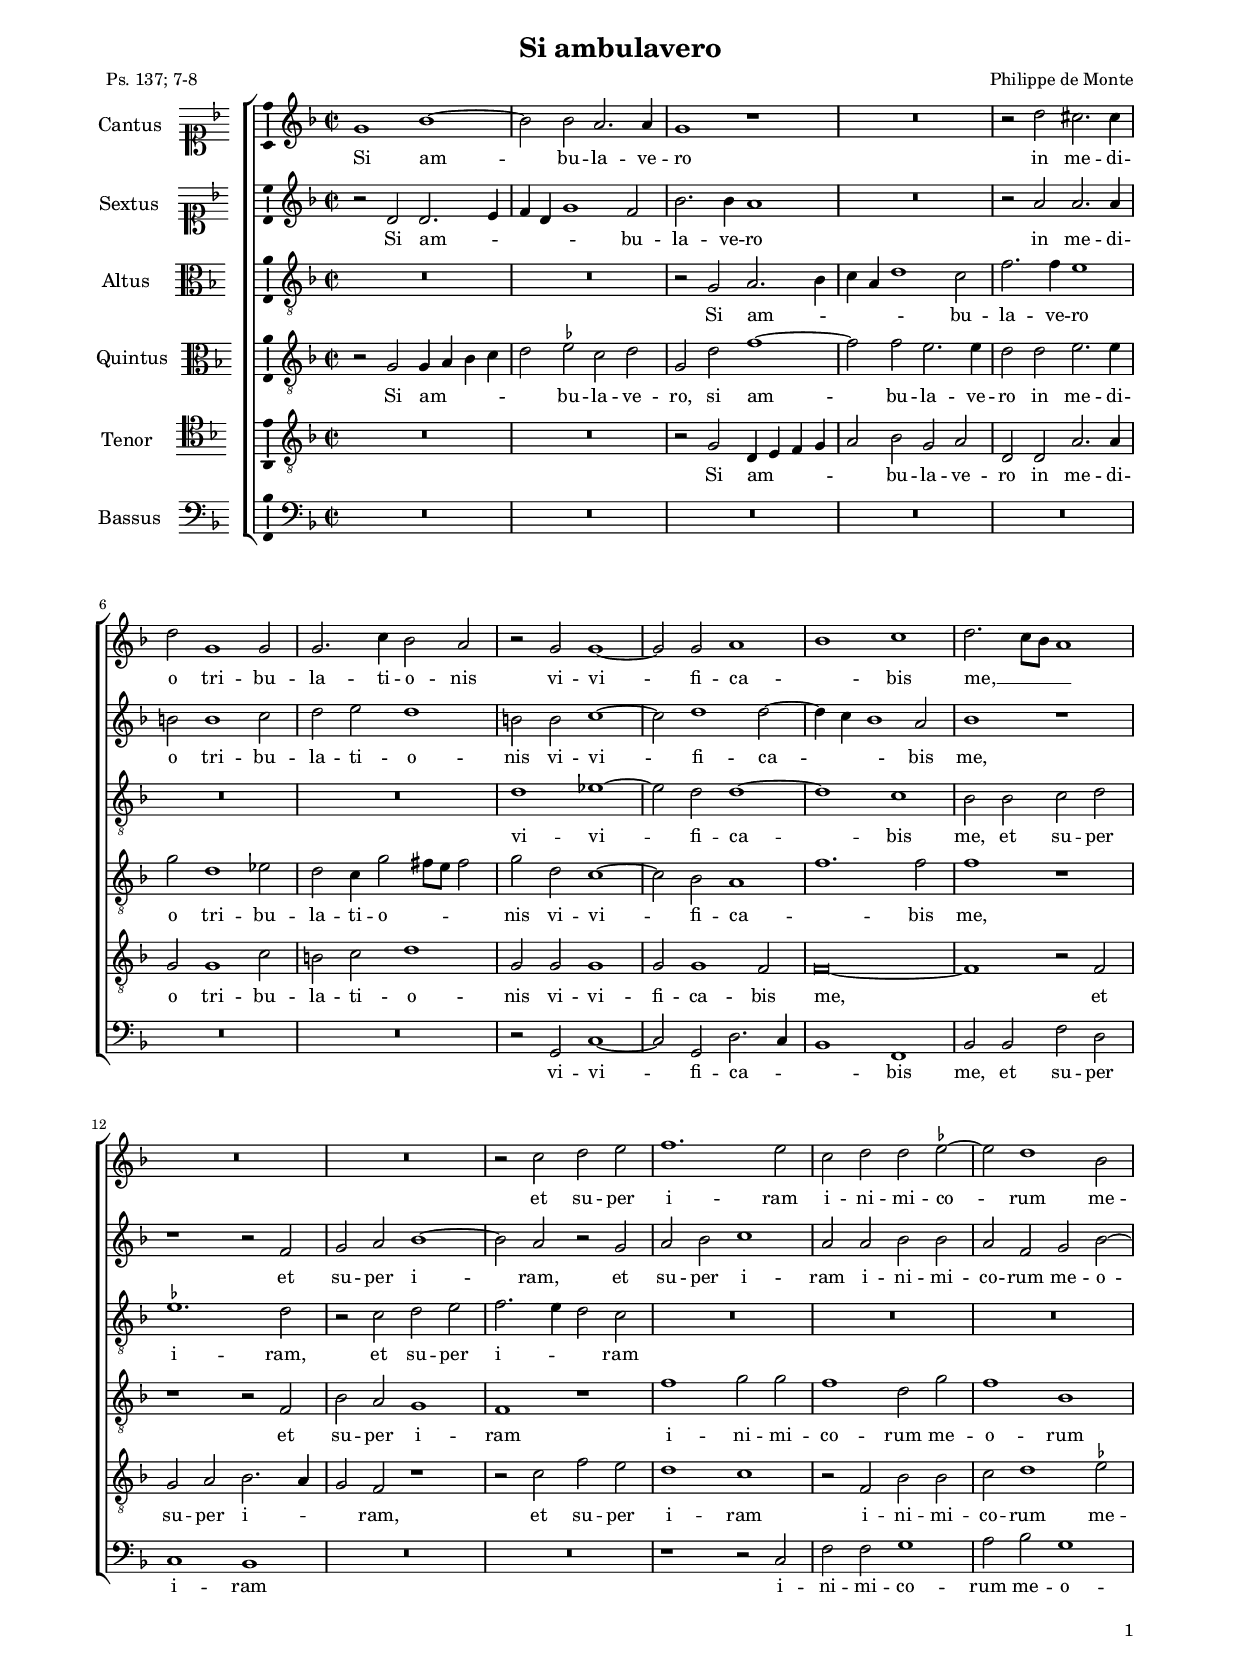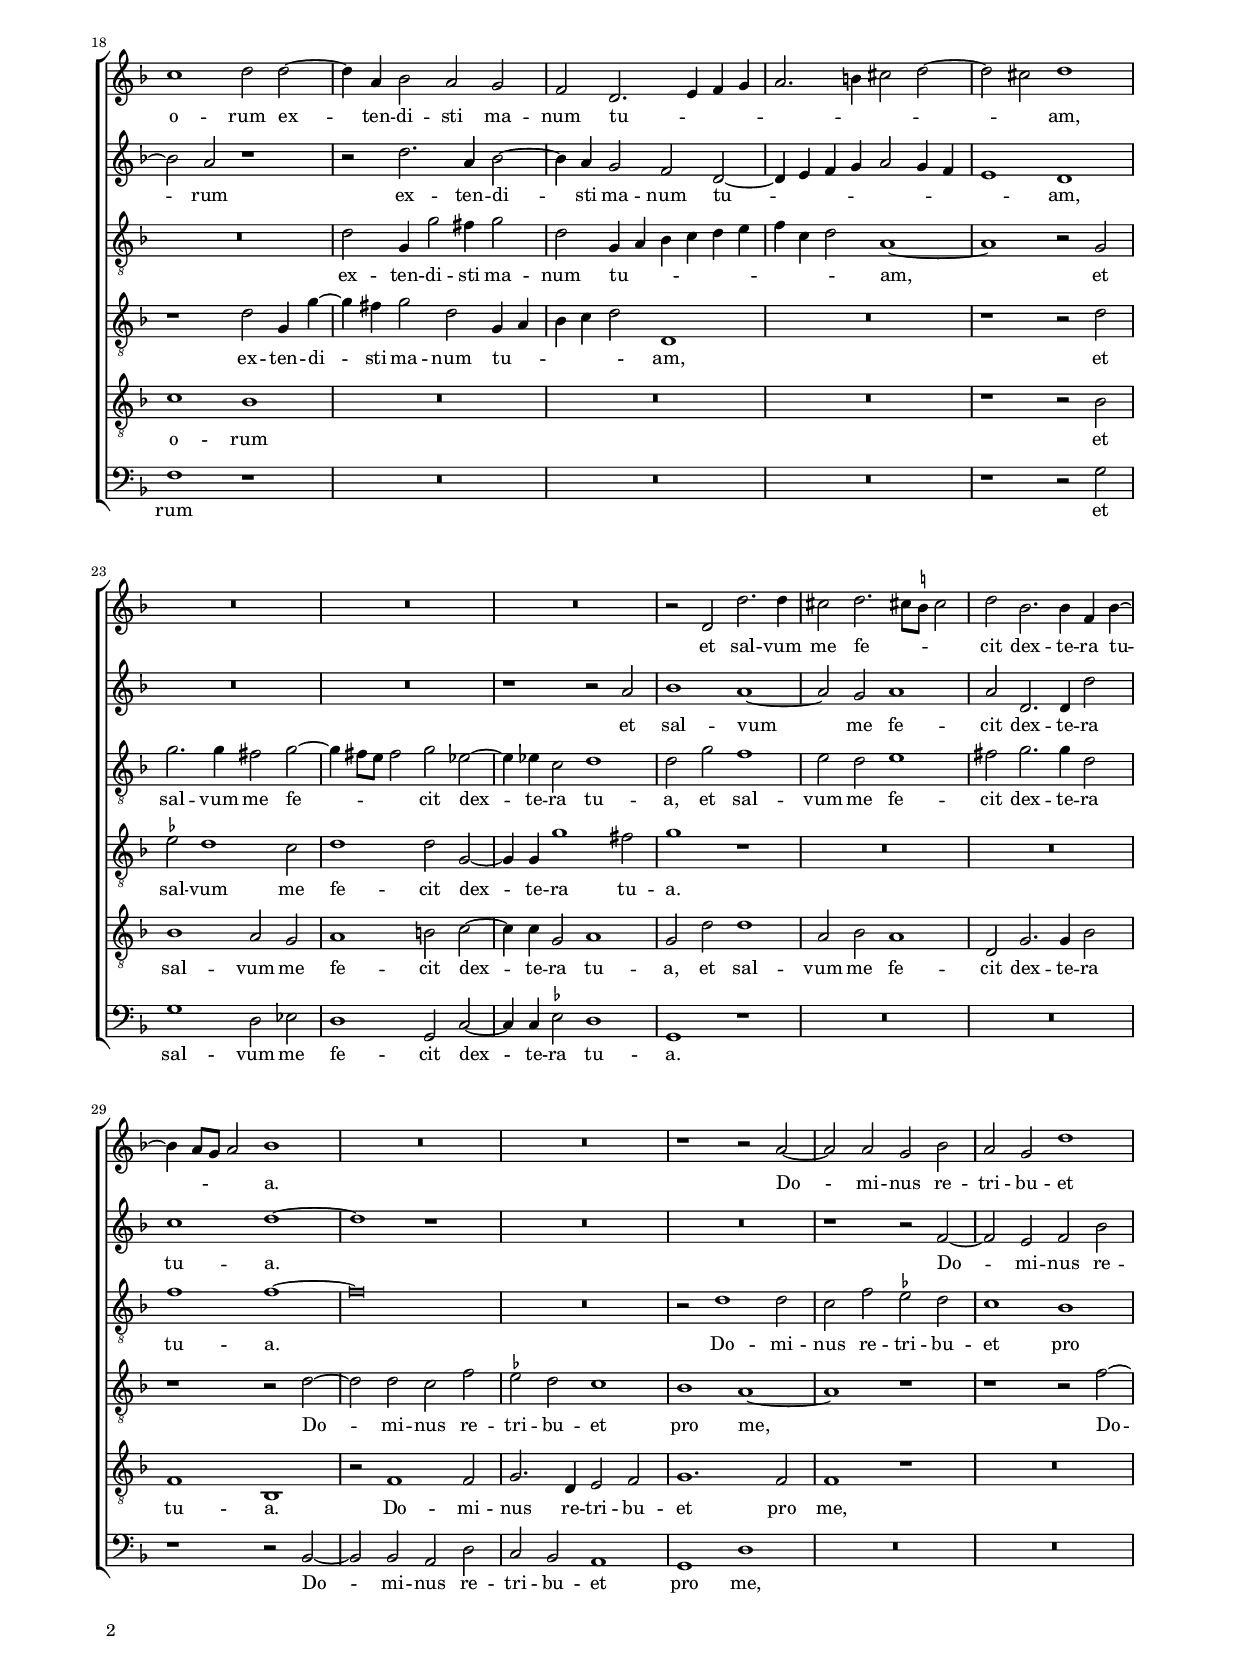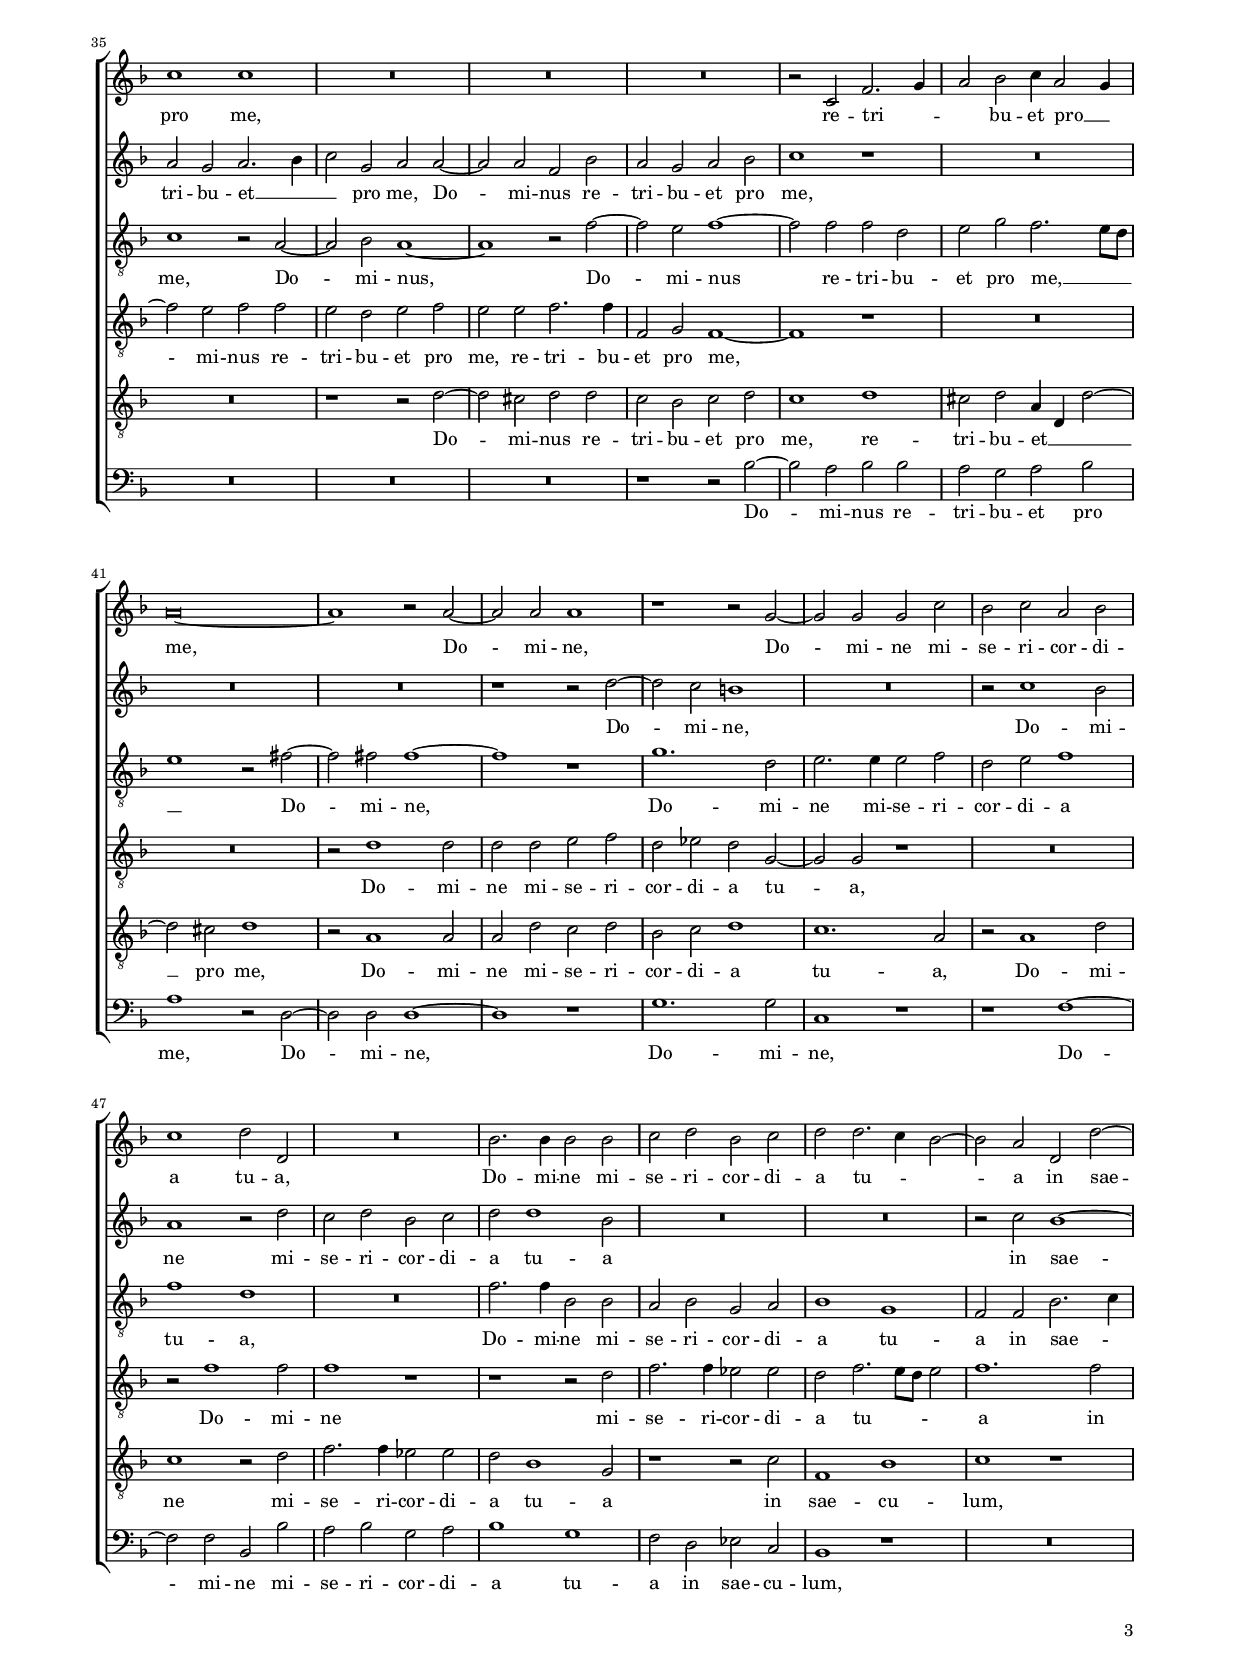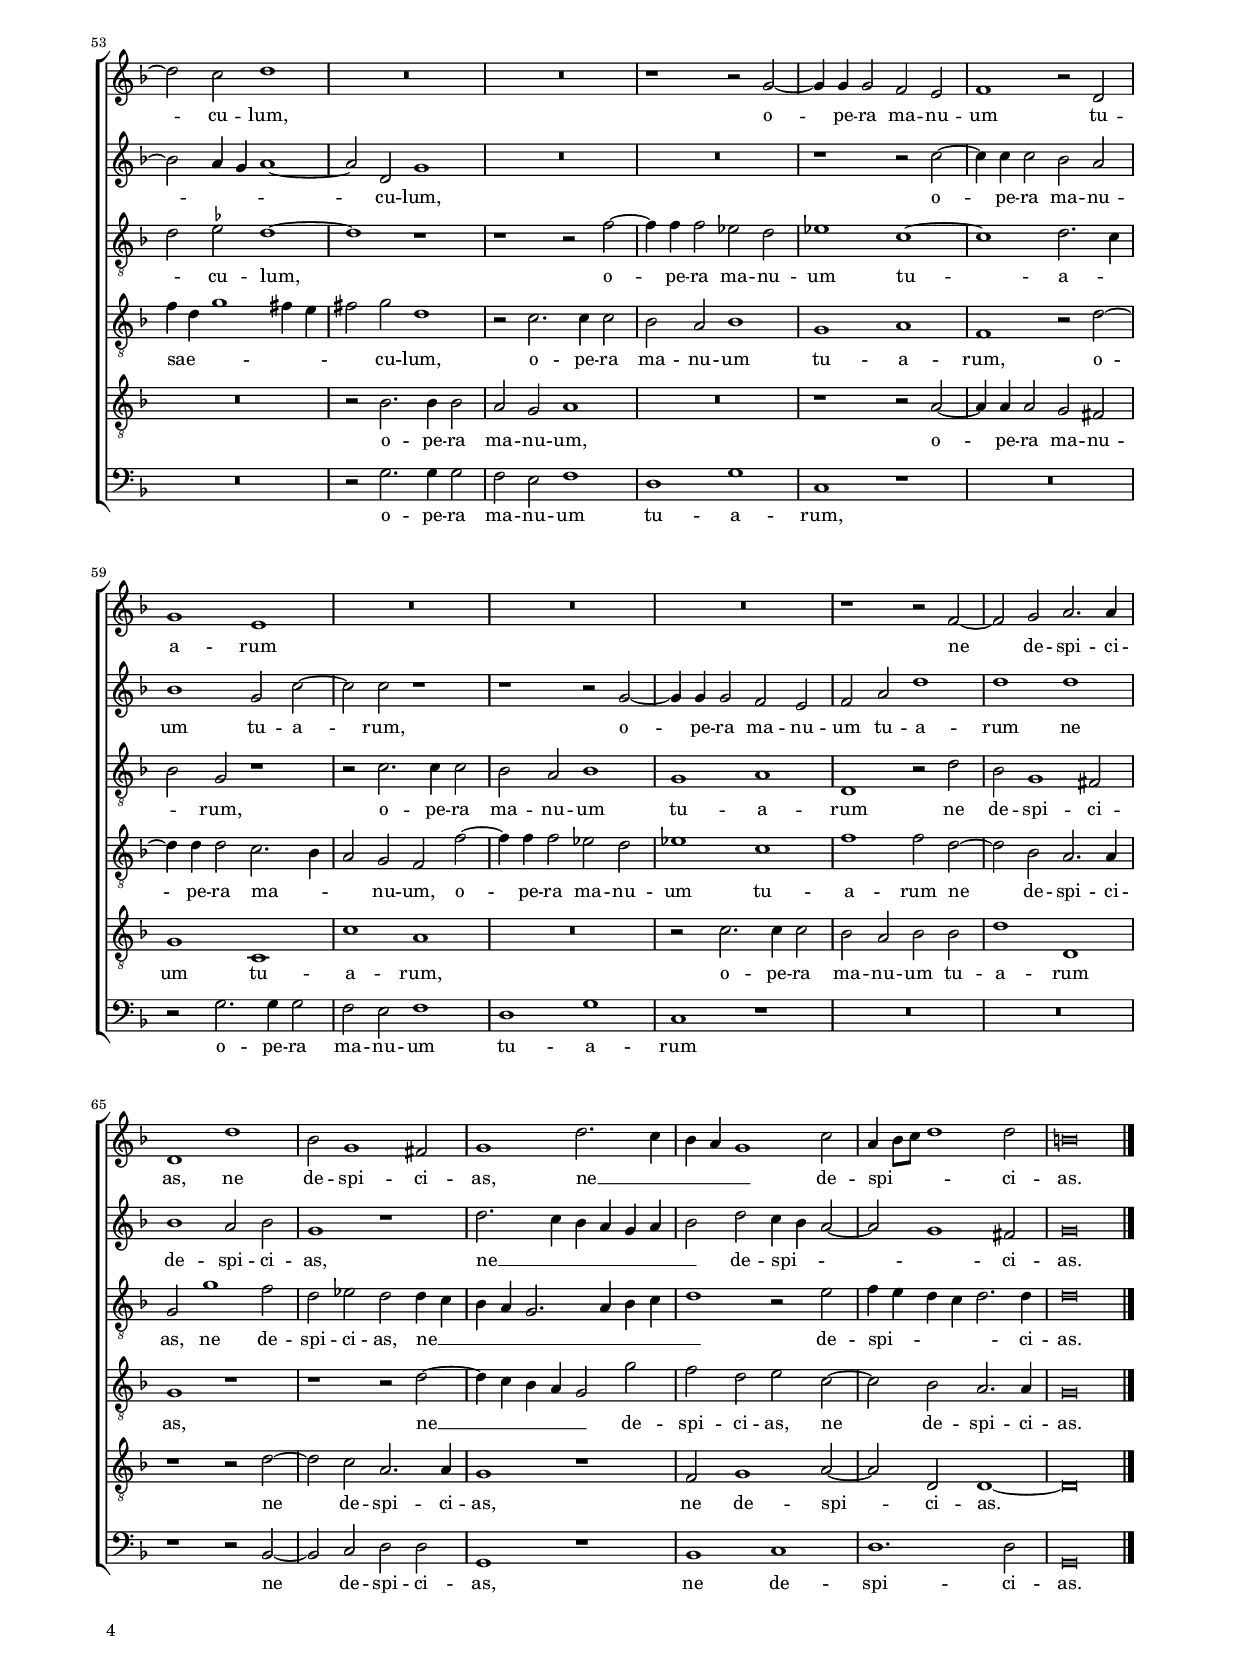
\header
{
  title="Si ambulavero"
  composer="Philippe de Monte"
  poet="Ps. 137; 7-8"
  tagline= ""
}

\version "2.22.2"
\language deutsch
#(set-global-staff-size 15)
% #(set-default-paper-size "letter")
#(ly:set-option 'point-and-click #f)


\paper
	{
	top-margin = 1.5 \cm
	bottom-margin = 1 \cm
	left-margin = 1.8 \cm
	right-margin = 1.8 \cm
	ragged-bottom = ##f
	ragged-last-bottom = ##t
	print-page-number = ##f
	system-system-spacing = #'((basic-distance . 17) (minimum-distance . 14) (padding . 6) (strechability . 250))
    oddFooterMarkup=\markup   \fill-line { "" \fromproperty #'page:page-number-string }
    evenFooterMarkup=\markup  \fill-line { \fromproperty #'page:page-number-string "" }
    last-bottom-spacing = #'((basic-distance . 12) (minimum-distance . 7) (padding . 4))
	systems-per-page = 3
%   page-count = 4
%	min-systems-per-page = 3
	}


ficta = { \once \set suggestAccidentals = ##t }
	
forget = #(define-music-function (music) (ly:music?) #{
	\accidentalStyle forget
	$music
	\accidentalStyle default
	#})



global = {
    % \set Staff.autoBeaming = ##f
	\key f \major
	\time 2/2 \set Score.measureLength = #(ly:make-moment 2/1)
    \set Score.tempoHideNote = ##t
    \tempo 2 = 90
    \skip 1*2*70 \bar "|."
	}
   
incipitcantus = \markup { \score {
	{
	\set Staff.instrumentName = \markup { \fontsize #1 "Cantus" }
	\key f \major
	\clef soprano
	s4 \bar ""
	}
	\layout  {
	raggedright = ##t
	indent = 1.6 \cm
	line-width = 2.2 \cm
	\context { \Staff \remove Time_signature_engraver }
	\override Staff.Clef.Y-extent = #'(0 . 0)
	}} \hspace #1 }


incipitsextus = \markup { \score {
	{
	\set Staff.instrumentName = \markup { \fontsize #1 "Sextus" }
	\key f \major
	\clef soprano
	s4 \bar ""
	}
	\layout  {
	raggedright = ##t
	indent = 1.6 \cm
	line-width = 2.2 \cm
	\context { \Staff \remove Time_signature_engraver }
	\override Staff.Clef.Y-extent = #'(0 . 0)
	}} \hspace #1 }
      
      
incipitaltus = \markup { \score {
	{
	\set Staff.instrumentName = \markup { \fontsize #1 "Altus" }
	\key f \major
	\clef alto
	s4 \bar ""
	}
	\layout  {
	raggedright = ##t
	indent = 1.6 \cm
	line-width = 2.2 \cm
	\context { \Staff \remove Time_signature_engraver }
	\override Staff.Clef.Y-extent = #'(0 . 0)
	}} \hspace #1 }

      
incipitquintus = \markup { \score {
	{
	\set Staff.instrumentName = \markup { \fontsize #1 "Quintus" }
	\key f \major
	\clef alto
	s4 \bar ""
	}
	\layout  {
	raggedright = ##t
	indent = 1.6 \cm
	line-width = 2.2 \cm
	\context { \Staff \remove Time_signature_engraver }
	\override Staff.Clef.Y-extent = #'(0 . 0)
	}} \hspace #1 }
      

incipittenor = \markup { \score {
	{
	\set Staff.instrumentName = \markup { \fontsize #1 "Tenor" }
	\key f \major
	\clef tenor
	s4 \bar ""
	}
	\layout  {
	raggedright = ##t
	indent = 1.6 \cm
	line-width = 2.2 \cm
	\context { \Staff \remove Time_signature_engraver }
	\override Staff.Clef.Y-extent = #'(0 . 0)
	}} \hspace #1 }
      
      
incipitbassus = \markup { \score {
	{
	\set Staff.instrumentName = \markup { \fontsize #1 "Bassus" }
	\key f \major
	\clef bass
	s4 \bar ""
	}
	\layout  {
	raggedright = ##t
	indent = 1.6 \cm
	line-width = 2.2 \cm
	\context { \Staff \remove Time_signature_engraver }
	\override Staff.Clef.Y-extent = #'(0 . 0)
	}} \hspace #1 }


cantus =  \relative c''
	{
	g1 b~
	b2 b a2. a4
	g1 r
	R\breve
%5
	r2 d' cis2. cis4 |
	d2 g,1 g2
	g2. c4 b2 a
	r2 g g1~
	g2 g a1
%10
	b1 c |
	d2. c8 b a1
	R\breve
	R\breve
	r2 c d e
%15
	f1. e2 |
	c2 d d \ficta es~
	\ficta es2 d1 b2
	c1 d2 d~
	d4 a b2 a g
%20
	f2 d2. e4 f g |
	a2. h4 cis2 d~
	d2 cis d1
	R\breve
	R\breve
%25
	R\breve |
	r2 d, d'2. d4
	cis2 d2. cis!8 \ficta h cis2
	d2 b2. b4 f b~
	b4 a8 g a2 b1
%30
	R\breve |
	R\breve
	r1 r2 a~
	a2 a g b
	a2 g d'1
%35
	c1 c |
	R\breve
	R\breve
	R\breve
	r2 c, f2. g4
%40
	a2 b c4 a2 g4 |
	a\breve~
	a1 r2 a~
	a2 a a1
	r1 r2 g~
%45
	g2 g g c |
	b2 c a b
	c1 d2 d,
	R\breve
	b'2. b4 b2 b
%50
	c2 d b c |
	d2 d2. c4 b2~
	b2 a d, d'~
	d2 c d1
	R\breve
%55
	R\breve |
	r1 r2 g,~
	g4 g g2 f e
	f1 r2 d
	g1 e
%60
	R\breve |
	R\breve
	R\breve
	r1 r2 f~
	f2 g a2. a4
%65
	d,1 d' |
	b2 g1 fis2
	g1 d'2. c4
	b4 a g1 c2
	a4 b8 c d1 d2
%70
	h\breve |
	}


sextus = \relative c''
	{
	r2 d, d2. e4
	f4 d g1 f2
	b2. b4 a1
	R\breve
%5
	r2 a a2. a4 |
	h2 h1 c2
	d2 e d1
	h2 h c1~
	c2 d1 d2~
%10
	d4 c b1 a2 |
	b1 r
	r1 r2 f
	g2 a b1~
	b2 a r g
%15
	a2 b c1 |
	a2 a b b
	a2 f g b~
	b2 a r1
	r2 d2. a4 b2~
%20
	b4 a g2 f d~ |
	d4 e f g a2 g4 f
	e1 d
	R\breve
	R\breve
%25
	r1 r2 a' |
	b1 a~
	a2 g a1
	a2 d,2. d4 d'2
	c1 d~
%30
	d1 r |
	R\breve
	R\breve
	r1 r2 f,~
	f2 e f b
%35
	a2 g a2. b4 |
	c2 g a a~
	a2 a f b
	a2 g a b
	c1 r
%40
	R\breve |
	R\breve
	R\breve
	r1 r2 d~
	d2 c h1
%45
	R\breve |
	r2 c1 b2
	a1 r2 d
	c2 d b c
	d2 d1 b2
%50
	R\breve |
	R\breve
	r2 c b1~
	b2 a4 g a1~
	a2 d, g1
%55
	R\breve |
	R\breve
	r1 r2 c~
	c4 c c2 b a
	b1 g2 c~
%60
	c2 c r1 |
	r1 r2 g~
	g4 g g2 f e
	f2 a d1
	d1 d
%65
	b1 a2 b |
	g1 r
	d'2. c4 b4 a g a
	b2 d c4 b a2~
	a2 g1 fis2
%70
	g\breve |
	}


altus =  \relative c'
	{
	R\breve
	R\breve
	r2 g a2. b4
	c4 a d1 c2
%5
	f2. f4 e1 |
	R\breve
	R\breve
	d1 es~
	es2 d d1~
%10
	d1 c |
	b2 b c d
	\ficta es1. d2
	r2 c d e
	f2. e4 d2 c
%15
	R\breve |
	R\breve
	R\breve
	R\breve
	d2 g,4 g'2 fis4 g2
%20
	d2 g,4 a b c d e |
	f4 c d2 a1~
	a1 r2 g
	g'2. g4 fis2 g~
	g4 fis8 e fis2 g es~
%25
	es4 es c2 d1 |
	d2 g f1
	e2 d e1
	fis2 g2. g4 d2
	f1 f~
%30
	f\breve |
	R\breve
	r2 d1 d2
	c2 f \ficta es d
	c1 b
%35
	c1 r2 a~ |
	a2 b a1~
	a1 r2 f'~
	f2 e f1~
	f2 f f d
%40
	e2 g f2. e8 d |
	e1 r2 fis~
	fis2 fis fis1~
	fis1 r
	g1. d2
%45
	e2. e4 e2 f |
	d2 e f1
	f1 d
	R\breve
	f2. f4 b,2 b
%50
	a2 b g a |
	b1 g
	f2 f b2. c4
	d2 \ficta es d1~
	d1 r
%55
	r1 r2 f~ |
	f4 f f2 es d
	es1 c~
	c1 d2. c4
	b2 g r1
%60
	r2 c2. c4 c2 |
	b2 a b1
	g1 a
	d,1 r2 d'
	b2 g1 fis2
%65
	g2 g'1 f2 |
	d2 es d d4 c
	b4 a g2. a4 b c
	d1 r2 e
	f4 e d c d2. d4
%70
	d\breve |
	}


quintus =  \relative c'
	{
	r2 g g4 a b c
	d2 \ficta es c d
	g,2 d' f1~
	f2 f e2. e4
%5
	d2 d e2. e4 |
	g2 d1 es2
	d2 c4 g'2 fis8 e fis2
	g2 d c1~
	c2 b a1
%10
	f'1. f2 |
	f1 r
	r1 r2 f,
	b2 a g1
	f1 r
%15
	f'1 g2 g |
	f1 d2 g
	f1 b,
	r1 d2 g,4 g'~
	g4 fis g2 d g,4 a
%20
	b4 c d2 d,1 |
	R\breve
	r1 r2 d'
	\ficta es2 d1 c2
	d1 d2 g,~
%25
	g4 g g'1 fis2 |
	g1 r
	R\breve
	R\breve
	r1 r2 d~
%30
	d2 d c f |
	\ficta es2 d c1
	b1 a~
	a1 r
	r1 r2 f'~
%35
	f2 e f f |
	e2 d e f
	e2 e f2. f4
	f,2 g f1~
	f1 r
%40
	R\breve |
	R\breve
	r2 d'1 d2
	d2 d e f
	d2 es d g,~
%45
	g2 g r1 |
	R\breve
	r2 f'1 f2
	f1 r
	r1 r2 d
%50
	f2. f4 es2 es |
	d2 f2. e8 d e2
	f1. f2
	f4 d g1 fis4 e
	fis2 g d1
%55
	r2 c2. c4 c2 |
	b2 a b1
	g1 a
	f1 r2 d'~
	d4 d d2 c2. b4
%60
	a2 g f f'~ |
	f4 f f2 es d
	es1 c
	f1 f2 d~
	d2 b a2. a4
%65
	g1 r |
	r1 r2 d'~
	d4 c b a g2 g'
	f2 d e c~
	c2 b a2. a4
%70
	g\breve |
	}


tenor  =  \relative c'
	{
	R\breve
	R\breve
	r2 g d4 e f g
	a2 b g a
%5
	d,2 d a'2. a4 |
	g2 g1 c2
	h2 c d1
	g,2 g g1
	g2 g1 f2
%10
	f\breve~ |
	f1 r2 f
	g2 a b2. a4
	g2 f r1
	r2 c' f e
%15
	d1 c |
	r2 f, b b
	c2 d1 \ficta es2
	c1 b
	R\breve
%20
	R\breve |
	R\breve
	r1 r2 b
	b1 a2 g
	a1 h2 c~
%25
	c4 c g2 a1 |
	g2 d' d1
	a2 b a1
	d,2 g2. g4 b2
	f1 b,
%30
	r2 f'1 f2 |
	g2. d4 e2 f
	g1. f2
	f1 r
	R\breve
%35
	R\breve |
	r1 r2 d'~
	d2 cis d d
	c2 b c d
	c1 d
%40
	cis2 d a4 d, d'2~ |
	d2 cis d1
	r2 a1 a2
	a2 d c d
	b2 c d1
%45
	c1. a2 |
	r2 a1 d2
	c1 r2 d
	f2. f4 es2 es
	d2 b1 g2
%50
	r1 r2 c |
	f,1 b
	c1 r
	R\breve
	r2 b2. b4 b2
%55
	a2 g a1 |
	R\breve
	r1 r2 a~
	a4 a a2 g fis
	g1 c,
%60
	c'1 a |
	R\breve
	r2 c2. c4 c2
	b2 a b b
	d1 d,
%65
	r1 r2 d'~ |
	d2 c a2. a4
	g1 r
	f2 g1 a2~
	a2 d, d1~
%70
	d\breve |
	}


bassus  =  \relative c
	{
	R\breve
	R\breve
	R\breve
	R\breve
%5
	R\breve |
	R\breve
	R\breve
	r2 g c1~
	c2 g d'2. c4
%10
	b1 f |
	b2 b f' d
	c1 b
	R\breve
	R\breve
%15
	r1 r2 c |
	f2 f g1
	a2 b g1
	f1 r
	R\breve
%20
	R\breve |
	R\breve
	r1 r2 g
	g1 d2 es
	d1 g,2 c~
%25
	c4 c \ficta es2 d1 |
	g,1 r
	R\breve
	R\breve
	r1 r2 b~
%30
	b2 b a d |
	c2 b a1
	g1 d'
	R\breve
	R\breve
%35
	R\breve |
	R\breve
	R\breve
	r1 r2 b'~
	b2 a b b
%40
	a2 g a b |
	a1 r2 d,~
	d2 d d1~
	d1 r
	g1. g2
%45
	c,1 r |
	r1 f~
	f2 f b, b'
	a2 b g a
	b1 g
%50
	f2 d es c |
	b1 r
	R\breve
	R\breve
	r2 g'2. g4 g2
%55
	f2 e f1 |
	d1 g
	c,1 r
	R\breve
	r2 g'2. g4 g2
%60
	f2 e f1 |
	d1 g
	c,1 r
	R\breve
	R\breve
%65
	r1 r2 b~ |
	b2 c d d
	g,1 r
	b1 c
	d1. d2
%70
	g,\breve |
        
	}


lyricscantus = \lyricmode {
	Si am -- bu -- la -- ve -- ro in me -- di -- o tri -- bu -- la -- ti -- o -- nis
    vi -- vi -- fi -- ca -- _ bis me, __ _ _ _
    et su -- per i -- ram i -- ni -- mi -- co -- rum me -- o -- rum
    ex -- ten -- di -- sti ma -- num tu -- _ _ _ _ _ _ _ _ am,
    et sal -- vum me fe -- _ _ _ cit dex -- te -- ra tu -- _ _ _ a.
    Do -- mi -- nus re -- tri -- bu -- et pro me,
    re -- tri -- _ _ bu -- et pro __ _ me,
    Do -- mi -- ne,
    Do -- mi -- ne mi -- se -- ri -- cor -- di -- a tu -- a,
    Do -- mi -- ne mi -- se -- ri -- cor -- di -- a tu -- _ _ a in sae -- cu -- lum,
    o -- pe -- ra ma -- nu -- um tu -- a -- rum ne de -- spi -- ci -- as,
    ne de -- spi -- ci -- as,
    ne __ _ _ _ _ de -- spi -- _ _ _ ci -- as.
	}


lyricssextus = \lyricmode {
	Si am -- _ _ _ _ bu -- la -- ve -- ro in me -- di -- o tri -- bu -- la -- ti -- o -- nis
    vi -- vi -- fi -- ca -- _ _ bis me,
    et su -- per i -- ram,
    et su -- per i -- ram i -- ni -- mi -- co -- rum me -- o -- rum
    ex -- ten -- di -- sti ma -- num tu -- _ _ _ _ _ _ _ am,
    et sal -- vum me fe -- cit dex -- te -- ra tu -- a.
    Do -- mi -- nus re -- tri -- bu -- et __ _ _ pro me,
    Do -- mi -- nus re -- tri -- bu -- et pro me,
    Do -- mi -- ne,
    Do -- mi -- ne mi -- se -- ri -- cor -- di -- a tu -- a in sae -- _ _ _ cu -- lum,
    o -- pe -- ra ma -- nu -- um tu -- a -- rum,
    o -- pe -- ra ma -- nu -- um tu -- a -- rum ne de -- spi -- ci -- as,
    ne __ _ _ _ _ _ _ de -- spi -- _ _ _ ci -- as.
	}


lyricsaltus = \lyricmode {
	Si am -- _ _ _ _ bu -- la -- ve -- ro
    vi -- vi -- fi -- ca -- bis me,
    et su -- per i -- ram,
    et su -- per i -- _ _ ram
    ex -- ten -- di -- sti ma -- num tu -- _ _ _ _ _ _ _ _ am,
    et sal -- vum me fe -- _ _ _ cit dex -- te -- ra tu -- a,
    et sal -- vum me fe -- cit dex -- te -- ra tu -- a.
    Do -- mi -- nus re -- tri -- bu -- et pro me,
    Do -- mi -- nus,
    Do -- mi -- nus re -- tri -- bu -- et pro me, __ _ _ _
    Do -- mi -- ne,
    Do -- mi -- ne mi -- se -- ri -- cor -- di -- a tu -- a,
    Do -- mi -- ne mi -- se -- ri -- cor -- di -- a tu -- a in sae -- _ _ cu -- lum,
    o -- pe -- ra ma -- nu -- um tu -- a -- _ _ rum,
    o -- pe -- ra ma -- nu -- um tu -- a -- rum ne de -- spi -- ci -- as,
    ne de -- spi -- ci -- as,
    ne __ _ _ _ _ _ _ _ _ de -- spi -- _ _ _ _ ci -- as.
	}
	

lyricsquintus = \lyricmode {
	Si am -- _ _ _ _ bu -- la -- ve -- ro,
    si am -- bu -- la -- ve -- ro in me -- di -- o tri -- bu -- la -- ti -- o -- _ _ _ nis
    vi -- vi -- fi -- ca -- _ bis me,
    et su -- per i -- ram i -- ni -- mi -- co -- rum me -- o -- rum
    ex -- ten -- di -- sti ma -- num tu -- _ _ _ _ am,
    et sal -- vum me fe -- cit dex -- te -- ra tu -- a.
    Do -- mi -- nus re -- tri -- bu -- et pro me,
    Do -- mi -- nus re -- tri -- bu -- et pro me,
    re -- tri -- bu -- et pro me,
    Do -- mi -- ne mi -- se -- ri -- cor -- di -- a tu -- a,
    Do -- mi -- ne mi -- se -- ri -- cor -- di -- a tu -- _ _ _ a in sae -- _ _ _ _ _ cu -- lum,
    o -- pe -- ra ma -- nu -- um tu -- a -- rum,
    o -- pe -- ra ma -- _ _ nu -- um,
    o -- pe -- ra ma -- nu -- um tu -- a -- rum ne de -- spi -- ci -- as,
    ne __ _ _ _ _ de -- spi -- ci -- as,
    ne de -- spi -- ci -- as.
	}


lyricstenor = \lyricmode {
	Si am -- _ _ _ _ bu -- la -- ve -- ro in me -- di -- o tri -- bu -- la -- ti -- o -- nis
    vi -- vi -- fi -- ca -- bis me,
    et su -- per i -- _ _ ram,
    et su -- per i -- ram i -- ni -- mi -- co -- rum me -- o -- rum
    et sal -- vum me fe -- cit dex -- te -- ra tu -- a,
    et sal -- vum me fe -- cit dex -- te -- ra tu -- a.
    Do -- mi -- nus re -- tri -- bu -- et pro me,
    Do -- mi -- nus re -- tri -- bu -- et pro me,
    re -- tri -- bu -- et __ _ _ pro me,
    Do -- mi -- ne mi -- se -- ri -- cor -- di -- a tu -- a,
    Do -- mi -- ne mi -- se -- ri -- cor -- di -- a tu -- a in sae -- cu -- lum,
    o -- pe -- ra ma -- nu -- um,
    o -- pe -- ra ma -- nu -- um tu -- a -- rum,
    o -- pe -- ra ma -- nu -- um tu -- a -- rum ne de -- spi -- ci -- as,
    ne de -- spi -- ci -- as.
	}


lyricsbassus = \lyricmode {
    vi -- vi -- fi -- ca -- _ _ bis me,
    et su -- per i -- ram i -- ni -- mi -- co -- rum me -- o -- rum
    et sal -- vum me fe -- cit dex -- te -- ra tu -- a.
    Do -- mi -- nus re -- tri -- bu -- et pro me,
    Do -- mi -- nus re -- tri -- bu -- et pro me,
    Do -- mi -- ne,
    Do -- mi -- ne,
    Do -- mi -- ne mi -- se -- ri -- cor -- di -- a tu -- a in sae -- cu -- lum,
    o -- pe -- ra ma -- nu -- um tu -- a -- rum,
    o -- pe -- ra ma -- nu -- um tu -- a -- rum ne de -- spi -- ci -- as,
    ne de -- spi -- ci -- as.
	}


\score
{  
	\transpose c c {
	\new ChoirStaff \with { \override StaffGrouper.staff-staff-spacing.basic-distance = #12 }
	<<

	\new Staff << \global
	\new Voice="v1" {
		\set Staff.instrumentName=\incipitcantus
		\set Staff.midiInstrument = "reed organ"
		\clef violin
		\cantus }
	\new Lyrics \lyricsto "v1" {\lyricscantus }
	>>


	\new Staff << \global
	\new Voice="v6" {
		\set Staff.instrumentName=\incipitsextus
		\set Staff.midiInstrument = "reed organ"
		\clef violin 
		\sextus}
	\new Lyrics \lyricsto "v6" {\lyricssextus }
	>>


	\new Staff << \global
	\new Voice="v2" {
		\set Staff.instrumentName=\incipitaltus
		\set Staff.midiInstrument = "reed organ"
        \clef "G_8" % violin
		\altus}
	\new Lyrics \lyricsto "v2" {\lyricsaltus }
	>>
    

	\new Staff << \global
	\new Voice="v5" {
		\set Staff.instrumentName=\incipitquintus
		\set Staff.midiInstrument = "reed organ"
        \clef "G_8" % violin
		\quintus}
	\new Lyrics \lyricsto "v5" {\lyricsquintus }
	>>
    

	\new Staff << \global
	\new Voice="v3" {
		\set Staff.instrumentName=\incipittenor
		\set Staff.midiInstrument = "reed organ"
		\clef "G_8"
		\tenor }
	\new Lyrics \lyricsto "v3" {\lyricstenor }
	>>


	\new Staff << \global
	\new Voice="v4" {
		\set Staff.instrumentName=\incipitbassus
		\set Staff.midiInstrument = "reed organ"
		\clef bass 
		\bassus }
	\new Lyrics \lyricsto "v4" {\lyricsbassus}
	>>

	>>
	} % transpose

	\layout
	{
	indent = 2.5 \cm
%	\context { \Lyrics \override VerticalAxisGroup.nonstaff-relatedstaff-spacing.padding = #2 }
%	\context { \Lyrics \override LyricText.font-size = #1 }
	\context { \Staff \override TimeSignature.break-visibility = #end-of-line-invisible }
    \context { \Staff \consists "Ambitus_engraver" }
%	\context { \Voice \override Slur.transparent = ##t }
	\context { \Score \override BarNumber.padding = #2 }
	\context { \Voice \override NoteHead.style = #'baroque }
	}

\midi
	{
	}

}


% EOF
